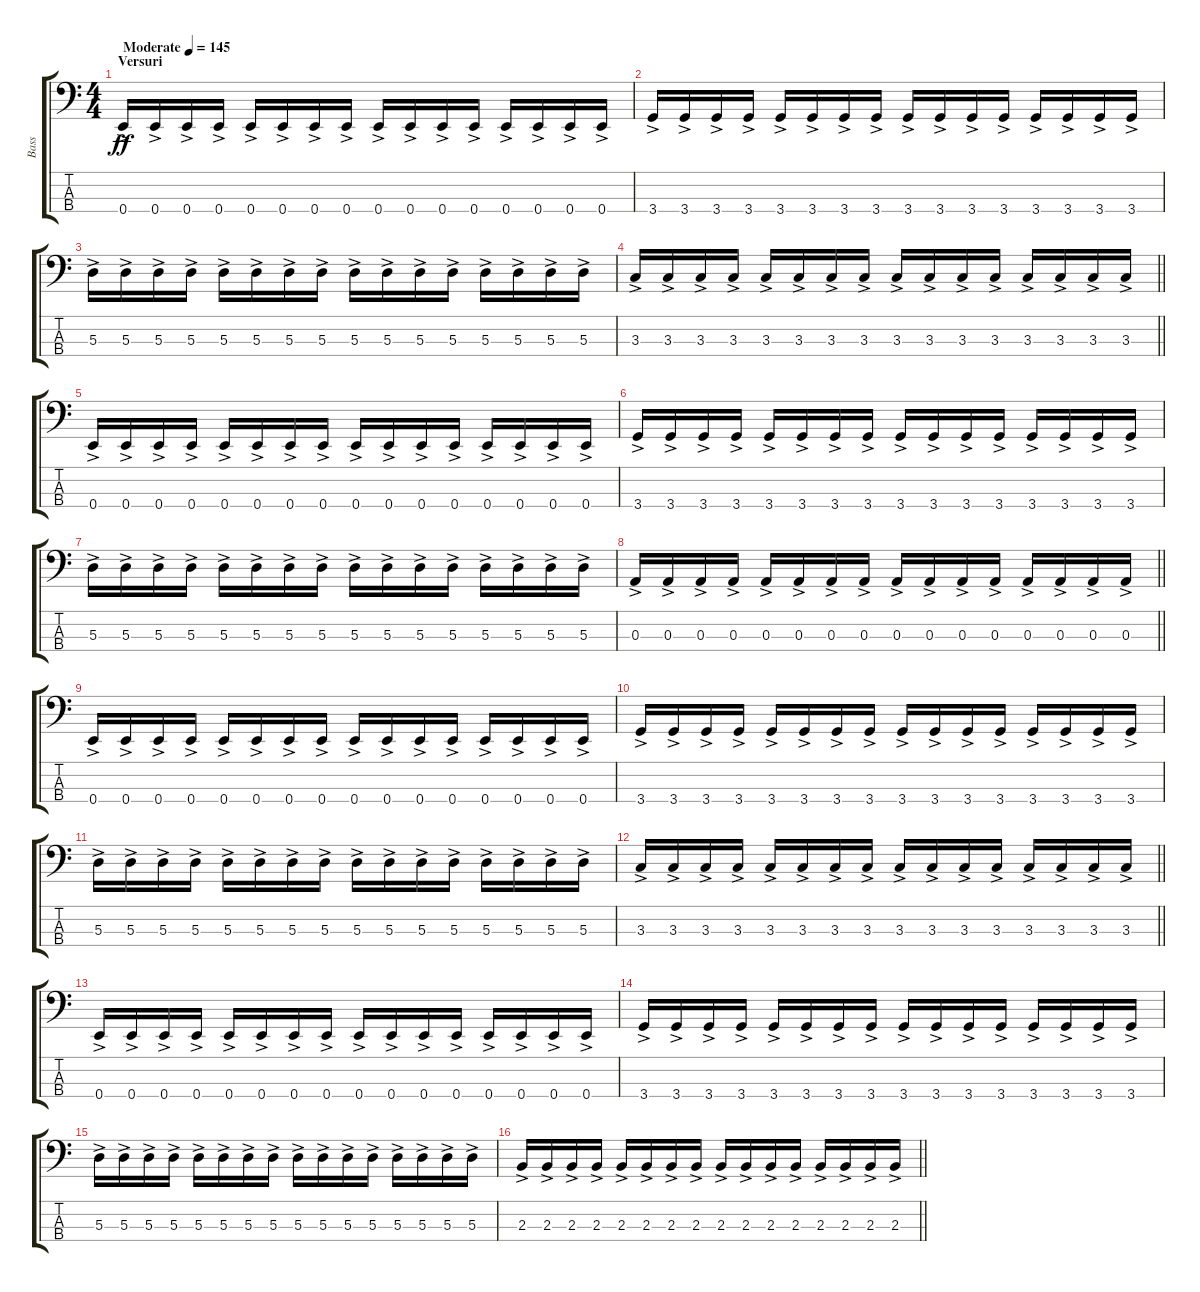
\track ("Bass" "Bass") {instrument electricbassfinger}
\staff {score tabs}
\tuning (G2 D2 A1 E1) {hide}
\ts (4 4)
\section ("" "Versuri")
\tempo (145 "Moderate")
\clef f4
\ks c
0.4{ac}.16{dy ff instrument electricbassfinger} 0.4{ac}.16 0.4{ac}.16 0.4{ac}.16 0.4{ac}.16 0.4{ac}.16 0.4{ac}.16 0.4{ac}.16 0.4{ac}.16 0.4{ac}.16 0.4{ac}.16 0.4{ac}.16 0.4{ac}.16 0.4{ac}.16 0.4{ac}.16 0.4{ac}.16 |
3.4{ac}.16 3.4{ac}.16 3.4{ac}.16 3.4{ac}.16 3.4{ac}.16 3.4{ac}.16 3.4{ac}.16 3.4{ac}.16 3.4{ac}.16 3.4{ac}.16 3.4{ac}.16 3.4{ac}.16 3.4{ac}.16 3.4{ac}.16 3.4{ac}.16 3.4{ac}.16 |
5.3{ac}.16 5.3{ac}.16 5.3{ac}.16 5.3{ac}.16 5.3{ac}.16 5.3{ac}.16 5.3{ac}.16 5.3{ac}.16 5.3{ac}.16 5.3{ac}.16 5.3{ac}.16 5.3{ac}.16 5.3{ac}.16 5.3{ac}.16 5.3{ac}.16 5.3{ac}.16 |
\barLineRight lightlight
3.3{ac}.16 3.3{ac}.16 3.3{ac}.16 3.3{ac}.16 3.3{ac}.16 3.3{ac}.16 3.3{ac}.16 3.3{ac}.16 3.3{ac}.16 3.3{ac}.16 3.3{ac}.16 3.3{ac}.16 3.3{ac}.16 3.3{ac}.16 3.3{ac}.16 3.3{ac}.16 |
\section ("" "")
0.4{ac}.16 0.4{ac}.16 0.4{ac}.16 0.4{ac}.16 0.4{ac}.16 0.4{ac}.16 0.4{ac}.16 0.4{ac}.16 0.4{ac}.16 0.4{ac}.16 0.4{ac}.16 0.4{ac}.16 0.4{ac}.16 0.4{ac}.16 0.4{ac}.16 0.4{ac}.16 |
3.4{ac}.16 3.4{ac}.16 3.4{ac}.16 3.4{ac}.16 3.4{ac}.16 3.4{ac}.16 3.4{ac}.16 3.4{ac}.16 3.4{ac}.16 3.4{ac}.16 3.4{ac}.16 3.4{ac}.16 3.4{ac}.16 3.4{ac}.16 3.4{ac}.16 3.4{ac}.16 |
5.3{ac}.16 5.3{ac}.16 5.3{ac}.16 5.3{ac}.16 5.3{ac}.16 5.3{ac}.16 5.3{ac}.16 5.3{ac}.16 5.3{ac}.16 5.3{ac}.16 5.3{ac}.16 5.3{ac}.16 5.3{ac}.16 5.3{ac}.16 5.3{ac}.16 5.3{ac}.16 |
\barLineRight lightlight
0.3{ac}.16 0.3{ac}.16 0.3{ac}.16 0.3{ac}.16 0.3{ac}.16 0.3{ac}.16 0.3{ac}.16 0.3{ac}.16 0.3{ac}.16 0.3{ac}.16 0.3{ac}.16 0.3{ac}.16 0.3{ac}.16 0.3{ac}.16 0.3{ac}.16 0.3{ac}.16 |
\section ("" "")
0.4{ac}.16 0.4{ac}.16 0.4{ac}.16 0.4{ac}.16 0.4{ac}.16 0.4{ac}.16 0.4{ac}.16 0.4{ac}.16 0.4{ac}.16 0.4{ac}.16 0.4{ac}.16 0.4{ac}.16 0.4{ac}.16 0.4{ac}.16 0.4{ac}.16 0.4{ac}.16 |
3.4{ac}.16 3.4{ac}.16 3.4{ac}.16 3.4{ac}.16 3.4{ac}.16 3.4{ac}.16 3.4{ac}.16 3.4{ac}.16 3.4{ac}.16 3.4{ac}.16 3.4{ac}.16 3.4{ac}.16 3.4{ac}.16 3.4{ac}.16 3.4{ac}.16 3.4{ac}.16 |
5.3{ac}.16 5.3{ac}.16 5.3{ac}.16 5.3{ac}.16 5.3{ac}.16 5.3{ac}.16 5.3{ac}.16 5.3{ac}.16 5.3{ac}.16 5.3{ac}.16 5.3{ac}.16 5.3{ac}.16 5.3{ac}.16 5.3{ac}.16 5.3{ac}.16 5.3{ac}.16 |
\barLineRight lightlight
3.3{ac}.16 3.3{ac}.16 3.3{ac}.16 3.3{ac}.16 3.3{ac}.16 3.3{ac}.16 3.3{ac}.16 3.3{ac}.16 3.3{ac}.16 3.3{ac}.16 3.3{ac}.16 3.3{ac}.16 3.3{ac}.16 3.3{ac}.16 3.3{ac}.16 3.3{ac}.16 |
\section ("" "")
0.4{ac}.16 0.4{ac}.16 0.4{ac}.16 0.4{ac}.16 0.4{ac}.16 0.4{ac}.16 0.4{ac}.16 0.4{ac}.16 0.4{ac}.16 0.4{ac}.16 0.4{ac}.16 0.4{ac}.16 0.4{ac}.16 0.4{ac}.16 0.4{ac}.16 0.4{ac}.16 |
3.4{ac}.16 3.4{ac}.16 3.4{ac}.16 3.4{ac}.16 3.4{ac}.16 3.4{ac}.16 3.4{ac}.16 3.4{ac}.16 3.4{ac}.16 3.4{ac}.16 3.4{ac}.16 3.4{ac}.16 3.4{ac}.16 3.4{ac}.16 3.4{ac}.16 3.4{ac}.16 |
5.3{ac}.16 5.3{ac}.16 5.3{ac}.16 5.3{ac}.16 5.3{ac}.16 5.3{ac}.16 5.3{ac}.16 5.3{ac}.16 5.3{ac}.16 5.3{ac}.16 5.3{ac}.16 5.3{ac}.16 5.3{ac}.16 5.3{ac}.16 5.3{ac}.16 5.3{ac}.16 |
\barLineRight lightlight
2.3{ac}.16 2.3{ac}.16 2.3{ac}.16 2.3{ac}.16 2.3{ac}.16 2.3{ac}.16 2.3{ac}.16 2.3{ac}.16 2.3{ac}.16 2.3{ac}.16 2.3{ac}.16 2.3{ac}.16 2.3{ac}.16 2.3{ac}.16 2.3{ac}.16 2.3{ac}.16
